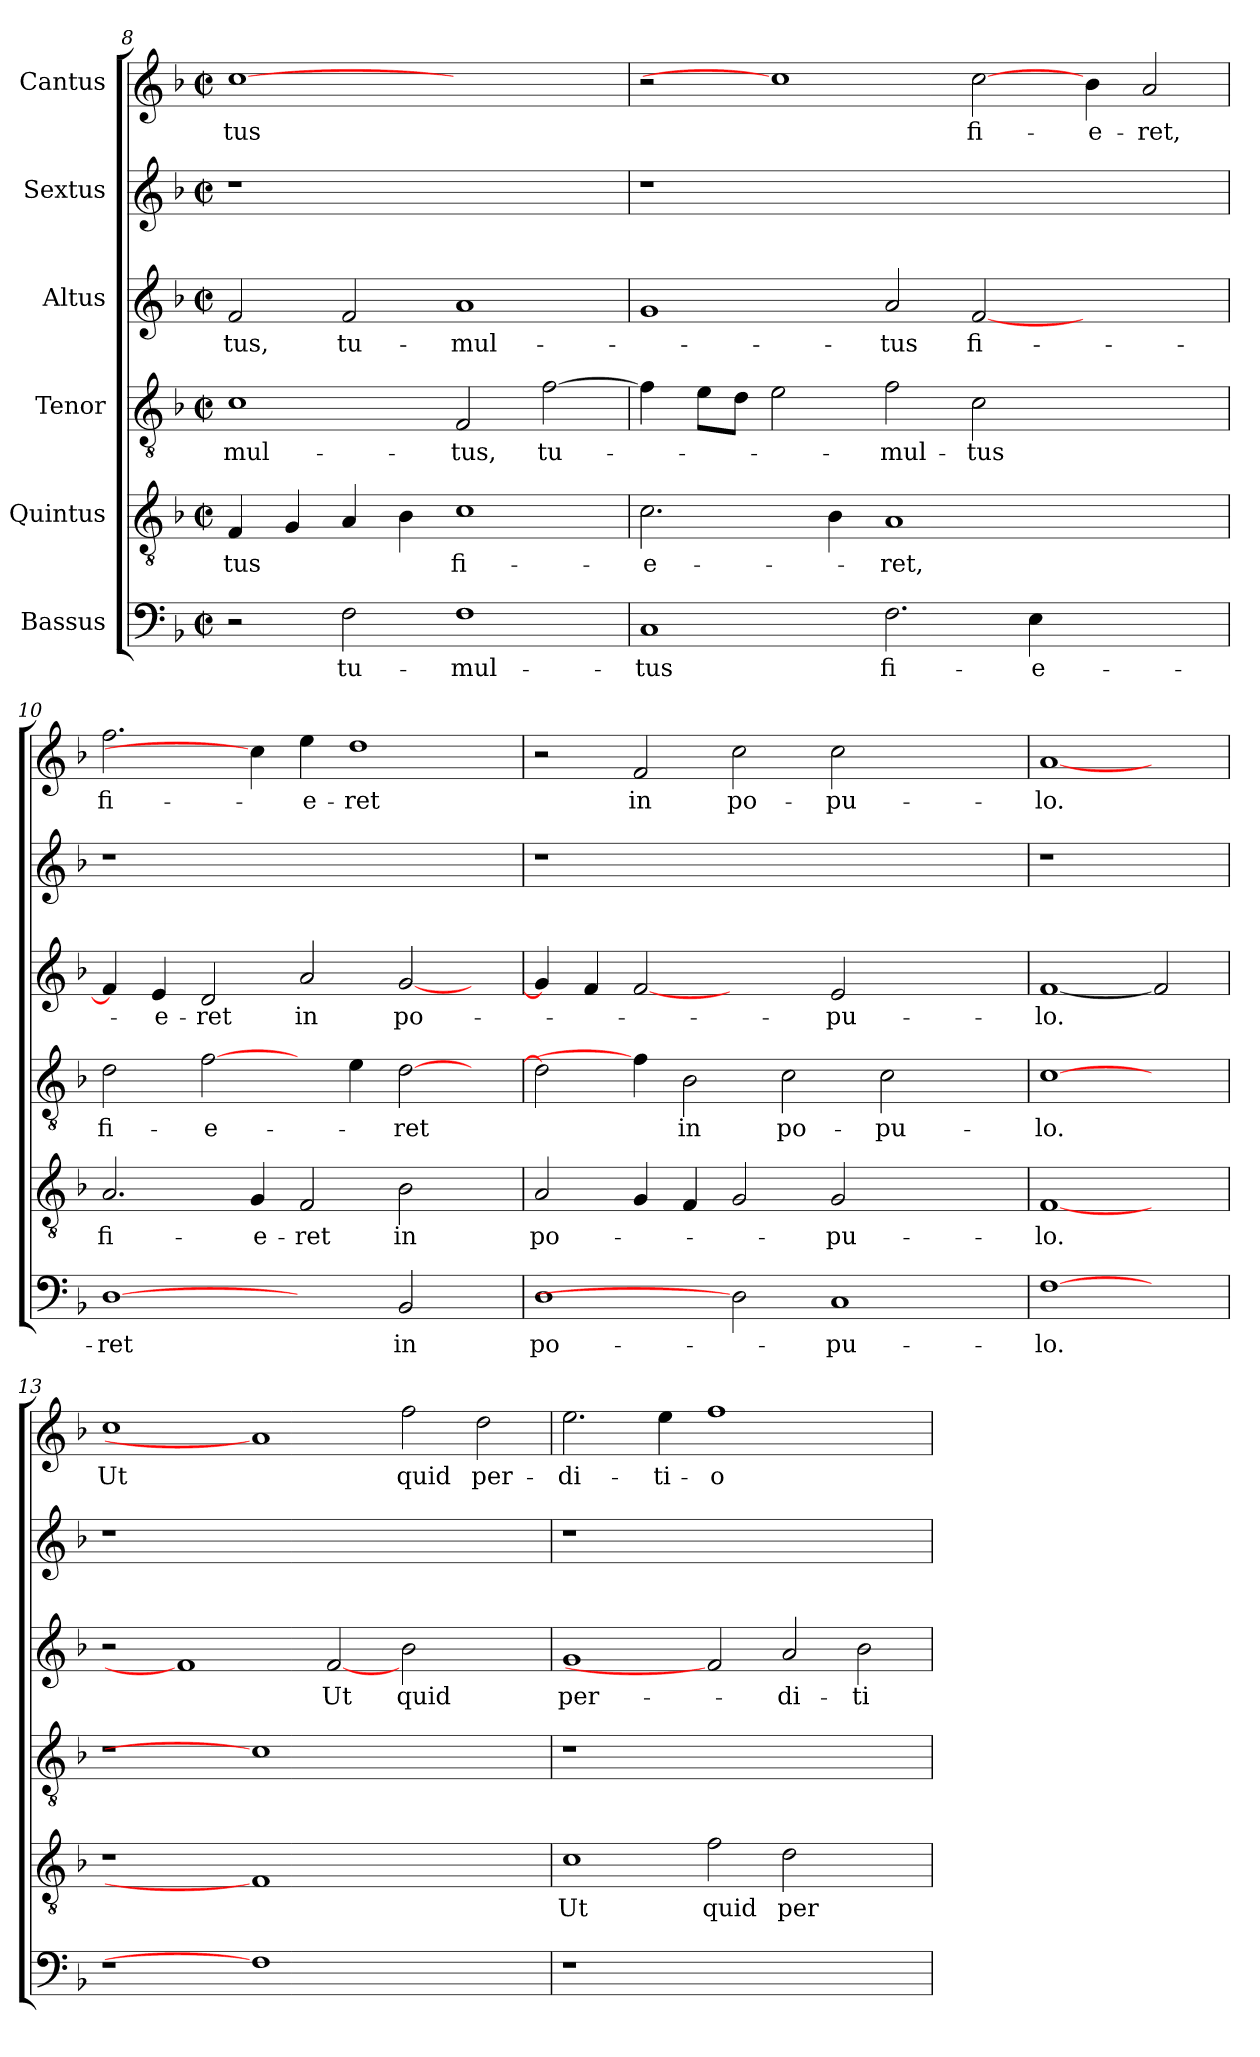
**kern	**text	**kern	**text	**kern	**text	**kern	**text	**kern	**kern	**text
*part6	*part6	*part5	*part5	*part4	*part4	*part3	*part3	*part2	*part1	*part1
*staff6	*staff6	*staff5	*staff5	*staff4	*staff4	*staff3	*staff3	*staff2	*staff1	*staff1
*I"Bassus	*	*I"Quintus	*	*I"Tenor	*	*I"Altus	*	*I"Sextus	*I"Cantus	*
!!LO:LB:g=z
*clefF4	*	*clefGv2	*	*clefGv2	*	*clefG2	*	*clefG2	*clefG2	*
*k[b-]	*	*k[b-]	*	*k[b-]	*	*k[b-]	*	*k[b-]	*k[b-]	*
*F:	*	*F:	*	*F:	*	*F:	*	*F:	*F:	*
*M2/2	*	*M2/2	*	*M2/2	*	*M2/2	*	*M2/2	*M2/2	*
*met(c|)	*	*met(c|)	*	*met(c|)	*	*met(c|)	*	*met(c|)	*met(c|)	*
=8	=8	=8	=8	=8	=8	=8	=8	=8	=8	=8
!	!	!	!LO:LY:b	!	!LO:LY:b	!	!LO:LY:b	!	!	!LO:LY:b
2r	.	4F/	-tus	1c	-mul-	2f/	-tus,	1r	[1cc	-tus
.	.	4G/	.	.	.	.	.	.	.	.
!	!LO:LY:b	!	!	!	!	!	!LO:LY:b	!	!	!
2F\	tu-	4A/	.	.	.	2f/	tu-	.	.	.
.	.	4B-\	.	.	.	.	.	.	.	.
!	!LO:LY:b	!	!LO:LY:b	!	!LO:LY:b	!	!LO:LY:b	!	!	!
1F	-mul-	1c	fi-	2F/	-tus,	1a	-mul-	1ryy	1ryy	.
!	!	!	!	!	!LO:LY:b	!	!	!	!	!
.	.	.	.	[2f\	tu-	.	.	.	.	.
=9	=9	=9	=9	=9	=9	=9	=9	=9	=9	=9
!	!LO:LY:b	!	!LO:LY:b	!	!	!	!	!	!	!
1C	-tus	2.c\	-e-	4f\]	.	1g	.	1r	2r	.
.	.	.	.	8e\L	.	.	.	.	.	.
.	.	.	.	8d\J	.	.	.	.	.	.
.	.	.	.	2e\	.	.	.	.	1cc]	.
.	.	4B-\	.	.	.	.	.	.	.	.
!	!LO:LY:b	!	!LO:LY:b	!	!LO:LY:b	!	!LO:LY:b	!	!	!
2.F\	fi-	1A	-ret,	2f\	-mul-	2a/	-tus	1..ryy	.	.
!	!	!	!	!	!LO:LY:b	!	!LO:LY:b	!	!	!LO:LY:b
.	.	.	.	2c\	-tus	[2f/	fi-	.	[2cc\	fi-
!	!LO:LY:b	!	!	!	!	!	!	!	!	!
4E\	-e-	.	.	.	.	.	.	.	.	.
!	!	!	!	!	!	!	!	!	!	!LO:LY:b
2.ryy	.	2.ryy	.	2.ryy	.	2.ryy	.	.	4b-\	-e-
!	!	!	!	!	!	!	!	!	!	!LO:LY:b
.	.	.	.	.	.	.	.	.	2a/	-ret,
=10	=10	=10	=10	=10	=10	=10	=10	=10	=10	=10
!	!LO:LY:b	!	!LO:LY:b	!	!LO:LY:b	!	!	!	!	!LO:LY:b
[1D	-ret	2.A/	fi-	2d\	fi-	4f/]	.	1r	2.ff\	fi-
!	!	!	!	!	!	!	!LO:LY:b	!	!	!
.	.	.	.	.	.	4e/	-e-	.	.	.
!	!	!	!	!	!LO:LY:b	!	!LO:LY:b	!	!	!
.	.	.	.	[2f\	-e-	2d/	-ret	.	.	.
!	!	!	!LO:LY:b	!	!	!	!	!	!	!
.	.	4G/	-e-	.	.	.	.	.	4cc\]	.
!	!	!	!LO:LY:b	!	!	!	!LO:LY:b	!	!	!LO:LY:b
2ryy	.	2F/	-ret	4ryy	.	2a/	in	1ryy	4ee\	-e-
!	!	!	!	!	!	!	!	!	!	!LO:LY:b
.	.	.	.	4e\	.	.	.	.	1dd	-ret
!	!LO:LY:b	!	!LO:LY:b	!	!LO:LY:b	!	!LO:LY:b	!	!	!
2BB-/	in	2B-\	in	[2d\	-ret	[2g/	po-	.	.	.
4ryy	.	4ryy	.	4ryy	.	4ryy	.	4ryy	.	.
=11	=11	=11	=11	=11	=11	=11	=11	=11	=11	=11
!	!LO:LY:b	!	!LO:LY:b	!	!	!	!	!	!	!
1D	po-	2A/	po-	2d\]	.	4g/]	.	1r	2r	.
.	.	.	.	.	.	4f/	.	.	.	.
!	!	!	!	!	!	!	!	!	!	!LO:LY:b
.	.	4G/	.	4f\]	.	[2f	.	.	2f/	in
!	!	!	!	!	!LO:LY:b	!	!	!	!	!
.	.	4F/	.	2B-\	in	.	.	.	.	.
!	!	!	!	!	!	!	!	!	!	!LO:LY:b
2D]	.	2G/	.	.	.	2ryy	.	1.ryy	2cc\	po-
!	!	!	!	!	!LO:LY:b	!	!	!	!	!
.	.	.	.	2c\	po-	.	.	.	.	.
!	!LO:LY:b	!	!LO:LY:b	!	!	!	!LO:LY:b	!	!	!LO:LY:b
1C	-pu-	2G/	-pu-	.	.	2e/	-pu-	.	2cc\	-pu-
!	!	!	!	!	!LO:LY:b	!	!	!	!	!
.	.	.	.	2c\	-pu-	.	.	.	.	.
.	.	2ryy	.	.	.	2ryy	.	.	2ryy	.
.	.	.	.	4ryy	.	.	.	.	.	.
=12	=12	=12	=12	=12	=12	=12	=12	=12	=12	=12
!	!LO:LY:b	!	!LO:LY:b	!	!LO:LY:b	!	!LO:LY:b	!	!	!LO:LY:b
[1F	-lo.	[1F	-lo.	[1c	-lo.	[1f	-lo.	1r	[1a	-lo.
2ryy	.	2ryy	.	2ryy	.	2f]	.	2ryy	2ryy	.
!!LO:PB:g=z
=13	=13	=13	=13	=13	=13	=13	=13	=13	=13	=13
!	!	!	!	!	!	!	!	!	!	!LO:LY:b
1r	.	1r	.	1r	.	2r	.	1r	1cc	Ut
.	.	.	.	.	.	1f]	.	.	.	.
1F]	.	1F]	.	1c]	.	.	.	0ryy	1a]	.
!	!	!	!	!	!	!	!LO:LY:b	!	!	!
.	.	.	.	.	.	[2f	Ut	.	.	.
!	!	!	!	!	!	!	!LO:LY:b	!	!	!LO:LY:b
1ryy	.	1ryy	.	1ryy	.	2b-\	quid	.	2ff\	quid
!	!	!	!	!	!	!	!	!	!	!LO:LY:b
.	.	.	.	.	.	2ryy	.	.	2dd\	per-
=14	=14	=14	=14	=14	=14	=14	=14	=14	=14	=14
!	!	!	!LO:LY:b	!	!	!	!LO:LY:b	!	!	!LO:LY:b
1r	.	1c	Ut	1r	.	1g	per-	1r	2.ee\	-di-
!	!	!	!	!	!	!	!	!	!	!LO:LY:b
.	.	.	.	.	.	.	.	.	4ee\	-ti-
!	!	!	!LO:LY:b	!	!	!	!	!	!	!LO:LY:b
1.ryy	.	2f\	quid	1.ryy	.	2f]	.	1.ryy	1ff	-o
!	!	!	!LO:LY:b	!	!	!	!LO:LY:b	!	!	!
.	.	2d\	per-	.	.	2a/	-di-	.	.	.
!	!	!	!	!	!	!	!LO:LY:b	!	!	!
.	.	2ryy	.	.	.	2b-\	-ti-	.	2ryy	.
=	=	=	=	=	=	=	=	=	=	=
*-	*-	*-	*-	*-	*-	*-	*-	*-	*-	*-
